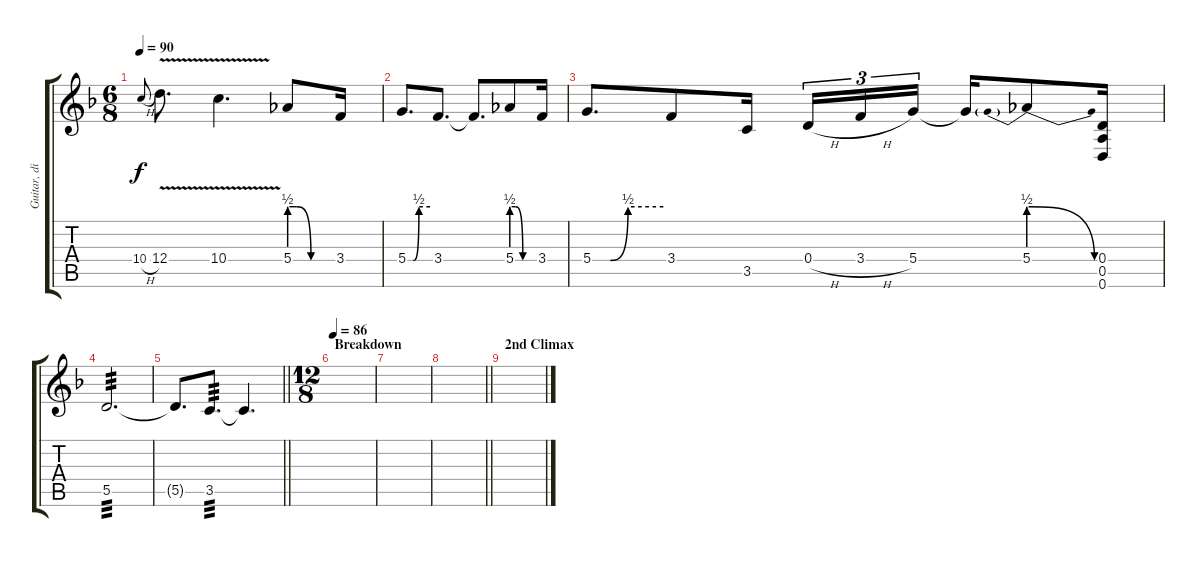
\track ("Guitar, distortion w/ wah and whammy" "Guitar, di") {instrument distortionguitar}
\staff {score tabs}
\tuning (E4 B3 G3 D3 A2 D2) {hide}
\ts (6 8)
\tempo 90
\clef g2
\ks dminor
10.4{h}.8{gr onbeat dy f} 12.4{v}.8{d} 10.4{v}.4{d} 5.4{be (custom 0 2 10 2 30 0 60 0)}.8 3.4.16 |
5.4{be (custom 0 0 15 0 30 2 60 2)}.8{d} 3.4.8{d} 3.4{t}.8{d} 5.4{be (custom 0 2 10 2 30 0 60 0)}.8 3.4.16 |
5.4{be (custom 0 0 15 0 30 2 60 2)}.8{d} 3.4.8 3.5.16 0.4{h}.16{tu (3 2)} 3.4{h}.16{tu (3 2)} 5.4.16{tu (3 2) beam splitsecondary} 5.4{t}.16 5.4{be (prebendrelease 0 2 60 0)}.8 (0.4 0.5 0.6).16 |
5.5.2{d tp 3 balance 16} |
\barLineRight lightlight
5.5{t}.8{d} 3.5.8{d tp 3} 3.5{t}.4{d} |
\ts (12 8)
\section ("" "Breakdown")
\tempo 86
|
|
\barLineRight lightlight
|
\section ("" "2nd Climax")
